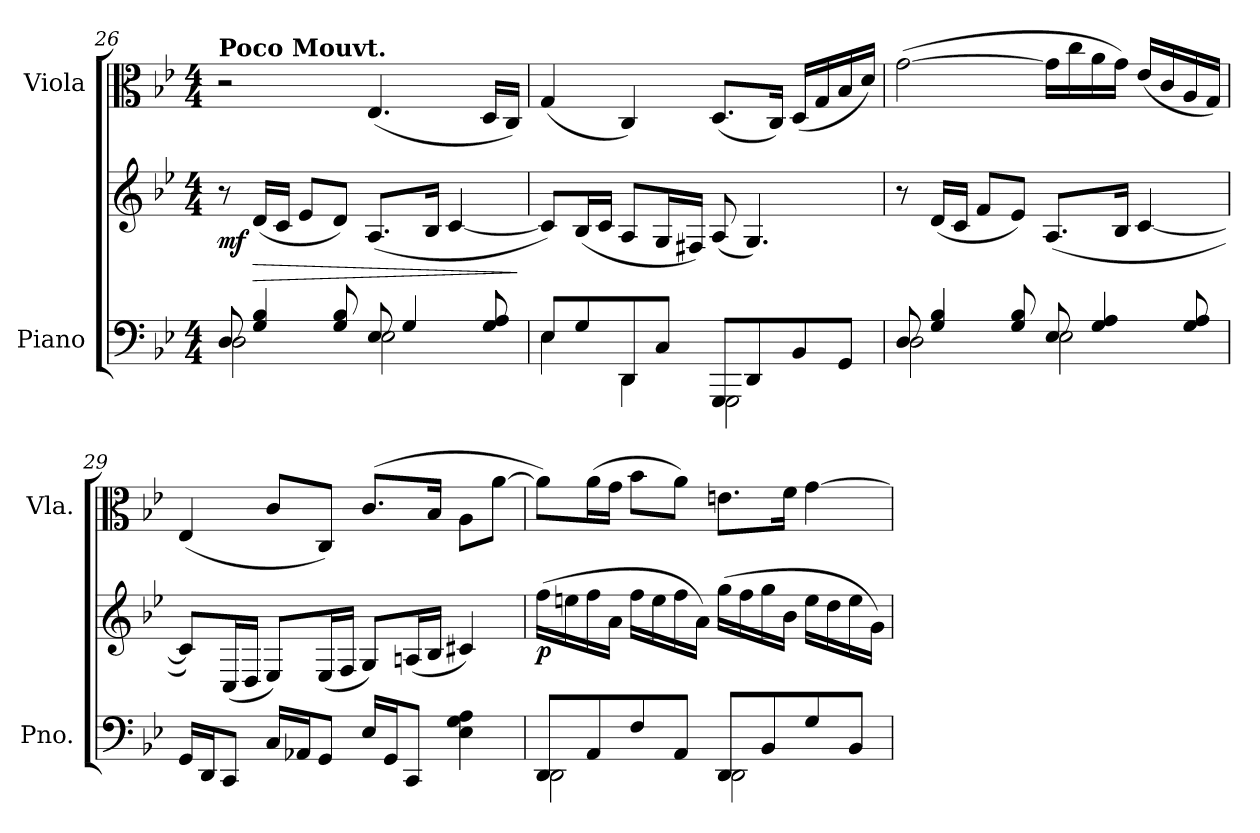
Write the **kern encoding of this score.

**kern	**kern	**dynam	**kern
*part2	*part2	*part2	*part1
*staff3	*staff2	*staff2/3	*staff1
*I"Piano	*	*	*I"Viola
*I'Pno.	*	*	*I'Vla.
*clefF4	*clefG2	*	*clefC3
*k[b-e-]	*k[b-e-]	*	*k[b-e-]
*M4/4	*M4/4	*	*M4/4
=26	=26	=26	=26
*^	*	*	*
!	!	!	!	!LO:TX:a:B:t=Poco Mouvt.
!	!	!	!LO:DY:b	!
8D/	2D\	8r	mf	2r
!	!	!	!LO:HP:b	!
4G/ 4B-/	.	(16d/LL	>	.
.	.	16c/JJ	.	.
.	.	8e-/L	.	.
8G/ 8B-/	.	8d/J)	.	.
8E-/	2E-\	(8.A/L	.	(4.E-/
4G/	.	.	.	.
.	.	16B-/Jk	.	.
.	.	[4c/	.	.
8G/ 8A/	.	.	.	16D/LL
.	.	.	.	16C/JJ)
*v	*v	*	*	*
.	.	]	.
=27	=27	=27	=27
*^	*	*	*
8E-/L	4E-\	8c/L])	.	(4G/
8G/	.	(16B-/L	.	.
.	.	16c/JJ	.	.
8DD/	4DD\	8A/L	.	4C/)
8C/J	.	16G/L	.	.
.	.	16F#X/JJ)	.	.
8GGG/L	2GGG\	(8A/	.	(8.D/L
8DD/	.	4.G/)	.	.
.	.	.	.	16C/Jk)
8BB-/	.	.	.	(16D/LL
.	.	.	.	16G/
8GG/J	.	.	.	16B-/
.	.	.	.	16d/JJ)
!!LO:LB:g=z
=28	=28	=28	=28	=28
8D/	2D\	8r	.	([2g\
4G/ 4B-/	.	(16d/LL	.	.
.	.	16c/JJ	.	.
.	.	8f/L	.	.
8G/ 8B-/	.	8e-/J)	.	.
8E-/	2E-\	(8.A/L	.	16g\LL]
.	.	.	.	16cc\
4G/ 4A/	.	.	.	16a\
.	.	16B-/Jk	.	16g\JJ)
.	.	[4c/	.	(16e-/LL
.	.	.	.	16c/
8G/ 8A/	.	.	.	16A/
.	.	.	.	16G/JJ)
*v	*v	*	*	*
=29	=29	=29	=29
16GG/LL	8c/L])	.	(4E-/
16DD/J	.	.	.
8CC/J	(16C/L	.	.
.	16D/JJ	.	.
16C/LL	8E-/L)	.	8c/L
16AA-X/J	.	.	.
8GG/J	(16E-/L	.	8C/J)
.	16F/JJ	.	.
16E-/LL	8G/L)	.	(8.c/L
16GG/J	.	.	.
8CC/J	(16An/L	.	.
.	16B-/JJ	.	16B-/Jk
4E-\ 4G\ 4A\	4c#X/)	.	8A\L
.	.	.	[8a\J
!!LO:LB:g=z
=30	=30	=30	=30
*^	*	*	*
!	!	!	!LO:DY:b	!
8DD/L	2DD\	(16ff\LL	p	8a\L])
.	.	16een\	.	.
8AA/	.	16ff\	.	(16a\L
.	.	16a\JJ	.	16g\JJ
8F/	.	16ff\LL	.	8b-\L
.	.	16ee\	.	.
8AA/J	.	16ff\	.	8a\J)
.	.	16a\JJ)	.	.
8DD/L	2DD\	(16gg\LL	.	8.en\L
.	.	16ff\	.	.
8BB-/	.	16gg\	.	.
.	.	16b-\JJ	.	16f\Jk
8G/	.	16ee\LL	.	[4g\
.	.	16dd\	.	.
8BB-/J	.	16ee\	.	.
.	.	16g\JJ)	.	.
*v	*v	*	*	*
=	=	=	=
*-	*-	*-	*-
